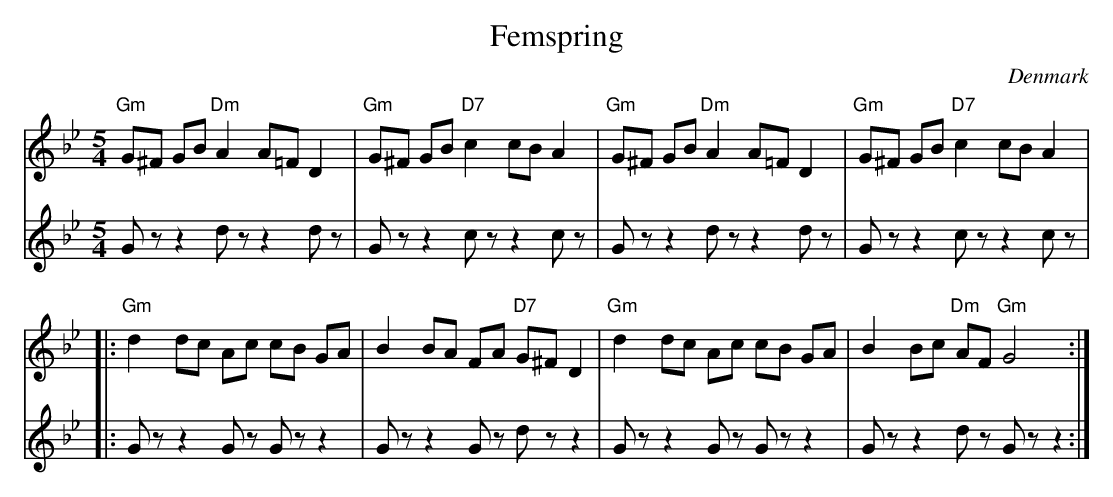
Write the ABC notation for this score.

X:1
T:Femspring
O:Denmark
M:5/4
L:1/8
K:Gm
V:1
"Gm"G^F GB"Dm"A2A=FD2|"Gm"G^F GB "D7"c2cBA2|"Gm"G^F GB"Dm"A2A=FD2|"Gm"G^F GB "D7"c2cBA2|
|:"Gm"d2dc Ac cB GA|B2BA FA "D7"G^FD2|"Gm"d2dc Ac cB GA|B2Bc "Dm"AF"Gm"G4:|
V:2
Gzz2dzz2dz|Gzz2czz2cz|Gzz2dzz2dz|Gzz2czz2cz|
|:Gzz2Gz Gzz2|Gzz2Gz dzz2|Gzz2Gz Gzz2|Gzz2dz Gzz2:|
